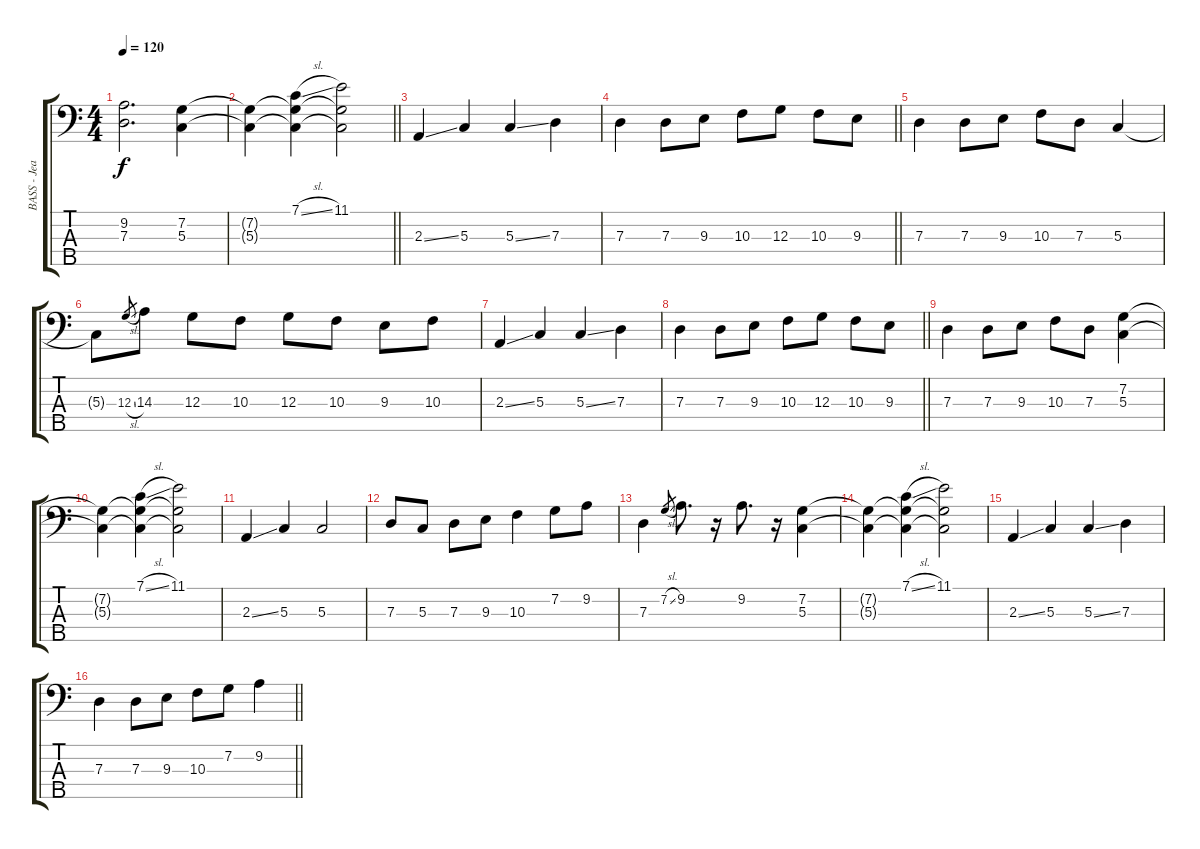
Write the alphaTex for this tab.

\track ("BASS - Jean Michel Labadie" "BASS - Jea") {instrument electricbasspick}
\staff {score tabs}
\tuning (F2 C2 G1 D1 C1) {hide}
\ts (4 4)
\tempo 120
\clef f4
\ks c
(9.2 7.3).2{d dy f} (7.2 5.3).4 |
\barLineRight lightlight
(7.2{t} 5.3{t}).4 (7.1{sl} 7.2{t} 5.3{t}).4 (11.1 7.2{t} 5.3{t}).2 |
\section ("" "")
2.3{ss}.4 5.3.4 5.3{ss}.4 7.3.4 |
\barLineRight lightlight
7.3.4 7.3.8 9.3.8 10.3.8 12.3.8 10.3.8 9.3.8 |
7.3.4 7.3.8 9.3.8 10.3.8 7.3.8 5.3.4 |
5.3{t}.8 12.3{sl}.8{gr} 14.3.8 12.3.8 10.3.8 12.3.8 10.3.8 9.3.8 10.3.8 |
2.3{ss}.4 5.3.4 5.3{ss}.4 7.3.4 |
\barLineRight lightlight
7.3.4 7.3.8 9.3.8 10.3.8 12.3.8 10.3.8 9.3.8 |
7.3.4 7.3.8 9.3.8 10.3.8 7.3.8 (7.2 5.3).4 |
(7.2{t} 5.3{t}).4 (7.1{sl} 7.2{t} 5.3{t}).4 (11.1 7.2{t} 5.3{t}).2 |
2.3{ss}.4 5.3.4 5.3.2 |
7.3.8 5.3.8 7.3.8 9.3.8 10.3.4 7.2.8 9.2.8 |
7.3.4 7.2{sl}.8{gr} 9.2.8{d} r.16 9.2.8{d} r.16 (7.2 5.3).4 |
(7.2{t} 5.3{t}).4 (7.1{sl} 7.2{t} 5.3{t}).4 (11.1 7.2{t} 5.3{t}).2 |
2.3{ss}.4 5.3.4 5.3{ss}.4 7.3.4 |
\barLineRight lightlight
7.3.4 7.3.8 9.3.8 10.3.8 7.2.8 9.2.4
